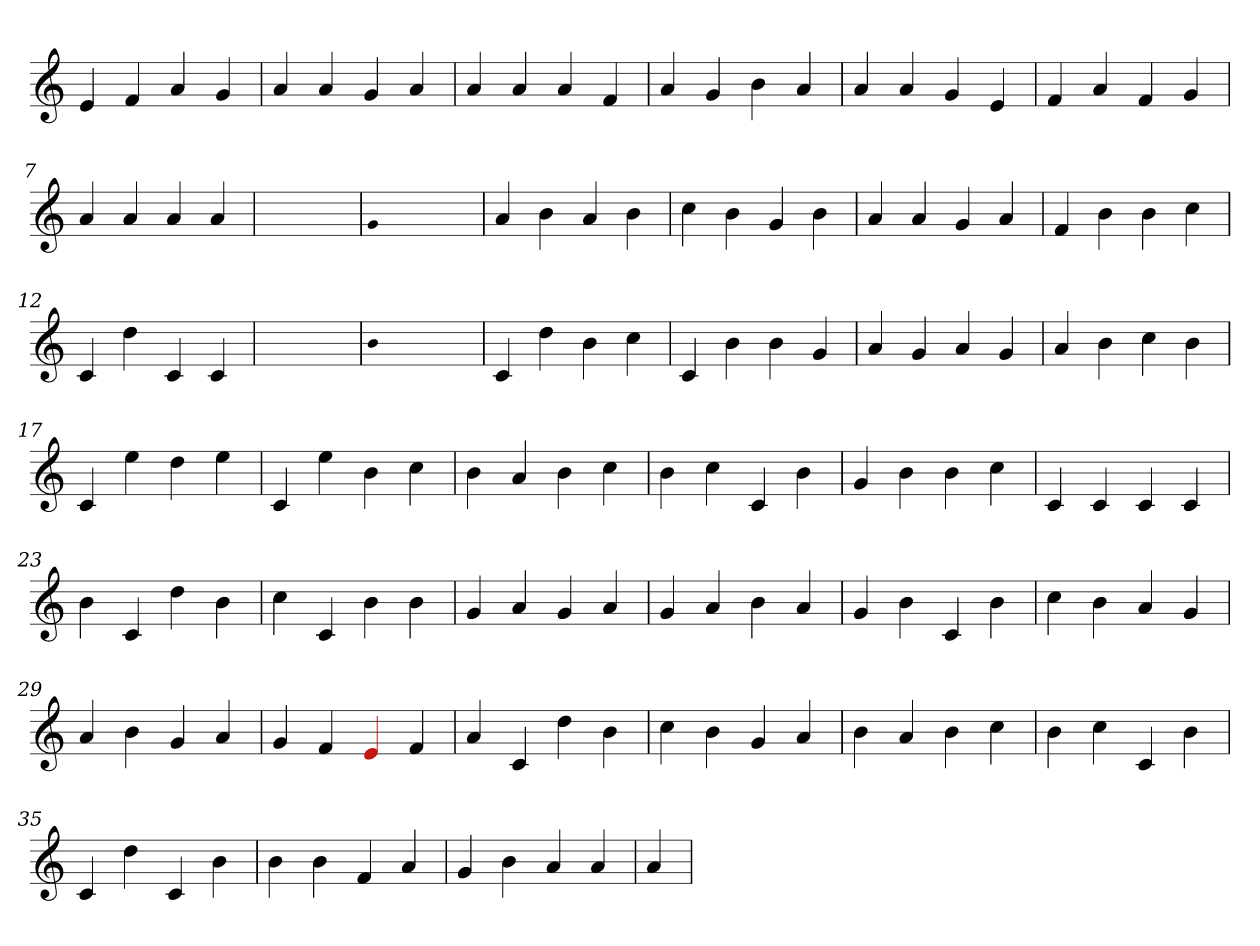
**kern
*part1
*staff1
*clefG2
=1
4e
4f
4a
4g
=2
4a
4a
4g
4a
=3
4a
4a
4a
4f
=4
4a
4g
4b
4a
=5
4a
4a
4g
4e
=6
4f
4a
4f
4g
=7
4a
4a
4a
4a
=8
1ryy
=8
qqg
1ryy
=8
4a
4b
4a
4b
=9
4cc
4b
4g
4b
=10
4a
4a
4g
4a
=11
4f
4b
4b
4cc
=12
4c
4dd
4c
4c
=13
1ryy
=13
qqb
1ryy
=13
4c
4dd
4b
4cc
=14
4c
4b
4b
4g
=15
4a
4g
4a
4g
=16
4a
4b
4cc
4b
=17
4c
4ee
4dd
4ee
=18
4c
4ee
4b
4cc
=19
4b
4a
4b
4cc
=20
4b
4cc
4c
4b
=21
4g
4b
4b
4cc
=22
4c
4c
4c
4c
=23
4b
4c
4dd
4b
=24
4cc
4c
4b
4b
=25
4g
4a
4g
4a
=26
4g
4a
4b
4a
=27
4g
4b
4c
4b
=28
4cc
4b
4a
4g
=29
4a
4b
4g
4a
=30
4g
4f
4Re
4f
=31
4a
4c
4dd
4b
=32
4cc
4b
4g
4a
=33
4b
4a
4b
4cc
=34
4b
4cc
4c
4b
=35
4c
4dd
4c
4b
=36
4b
4b
4f
4a
=37
4g
4b
4a
4a
=38
4a
=
*-
